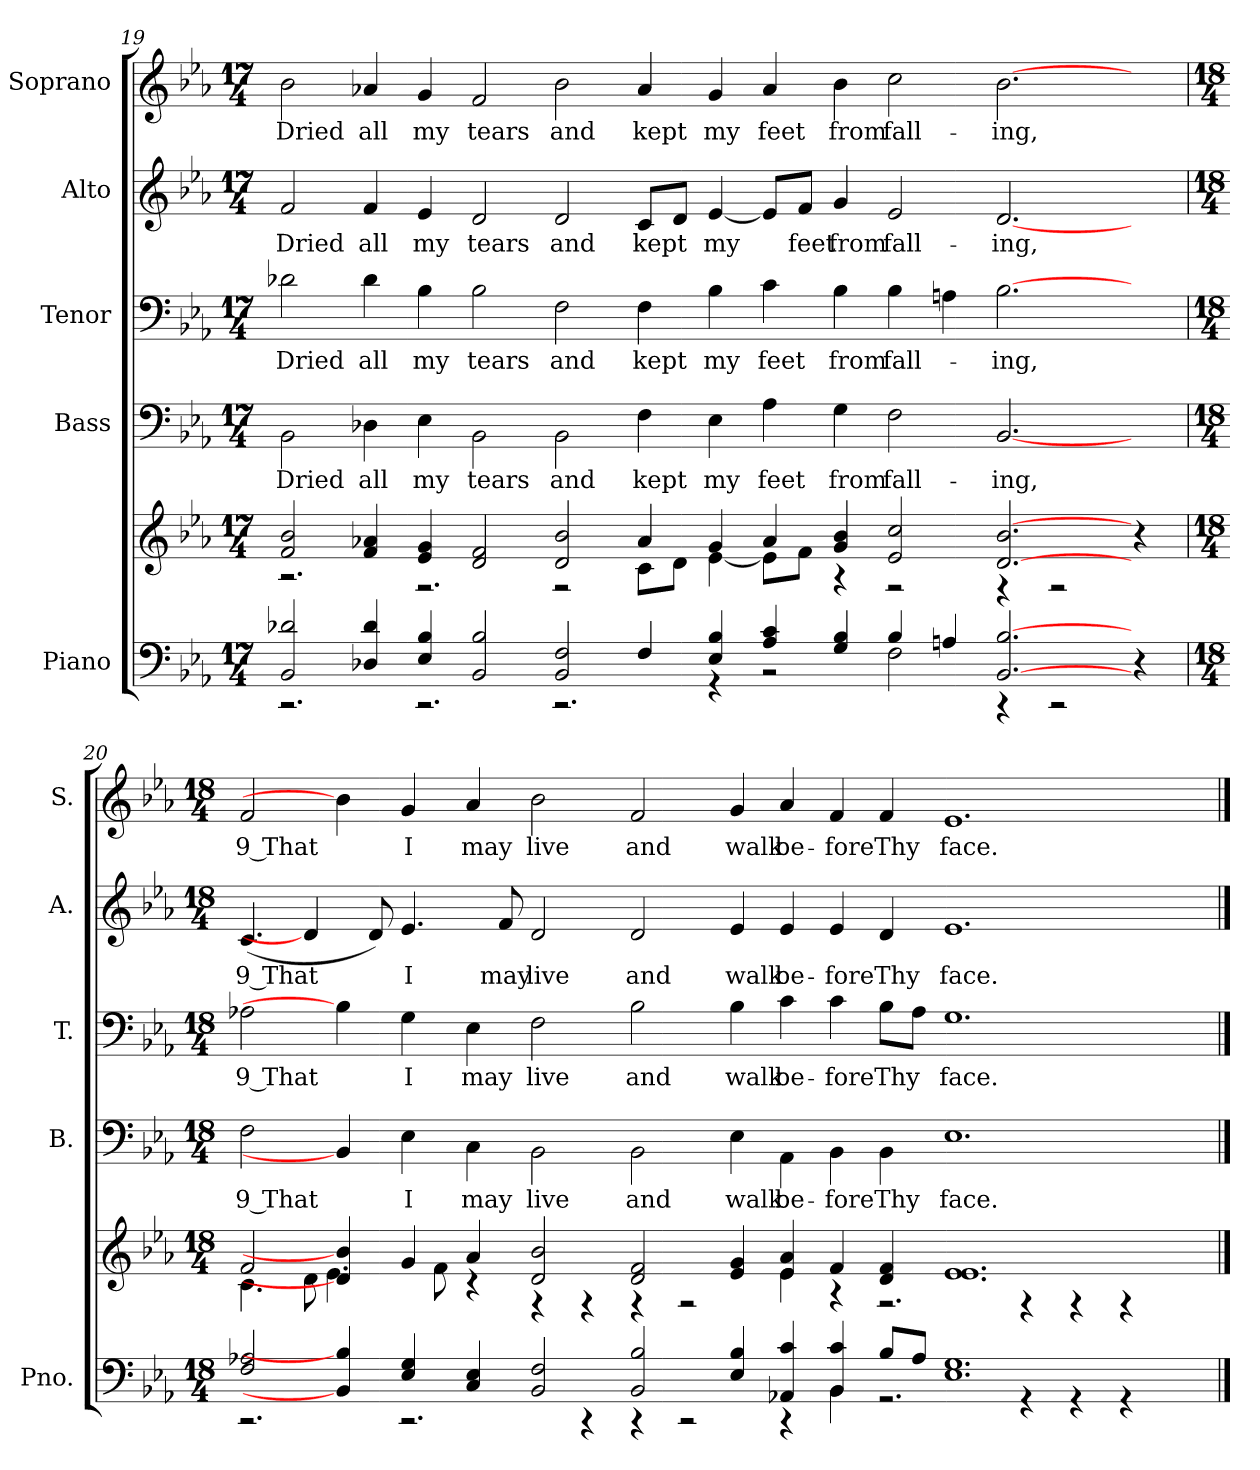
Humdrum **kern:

**kern	**kern	**kern	**text	**kern	**text	**kern	**text	**kern	**text
*part5	*part5	*part4	*part4	*part3	*part3	*part2	*part2	*part1	*part1
*staff6	*staff5	*staff4	*staff4	*staff3	*staff3	*staff2	*staff2	*staff1	*staff1
*I"Piano	*	*I"Bass	*	*I"Tenor	*	*I"Alto	*	*I"Soprano	*
*I'Pno.	*	*I'B.	*	*I'T.	*	*I'A.	*	*I'S.	*
!!LO:PB:g=z
*clefF4	*clefG2	*clefF4	*	*clefF4	*	*clefG2	*	*clefG2	*
*k[b-e-a-]	*k[b-e-a-]	*k[b-e-a-]	*	*k[b-e-a-]	*	*k[b-e-a-]	*	*k[b-e-a-]	*
*E-:	*E-:	*E-:	*	*E-:	*	*E-:	*	*E-:	*
*M17/4	*M17/4	*M17/4	*	*M17/4	*	*M17/4	*	*M17/4	*
=19	=19	=19	=19	=19	=19	=19	=19	=19	=19
*^	*^	*	*	*	*	*	*	*	*
!	!	!	!	!	!LO:LY:b:color=#000000	!	!	!	!	!	!
!	!	!	!	!	!	!	!LO:LY:b:color=#000000	!	!	!	!
!	!	!	!	!	!	!	!	!	!LO:LY:b:color=#000000	!	!
!	!	!	!	!	!	!	!	!	!	!	!LO:LY:b:color=#000000
2BB-i/ 2d-Xi	2.r	2fi/ 2b-i	2.r	2BB-i\	Dried	2d-Xi\	Dried	2fi/	Dried	2b-i\	Dried
!	!	!	!	!	!LO:LY:b:color=#000000	!	!	!	!	!	!
!	!	!	!	!	!	!	!LO:LY:b:color=#000000	!	!	!	!
!	!	!	!	!	!	!	!	!	!LO:LY:b:color=#000000	!	!
!	!	!	!	!	!	!	!	!	!	!	!LO:LY:b:color=#000000
4D-Xi/ 4d-i	.	4fi/ 4a-Xi	.	4D-Xi\	all	4d-i\	all	4fi/	all	4a-Xi/	all
!	!	!	!	!	!LO:LY:b:color=#000000	!	!	!	!	!	!
!	!	!	!	!	!	!	!LO:LY:b:color=#000000	!	!	!	!
!	!	!	!	!	!	!	!	!	!LO:LY:b:color=#000000	!	!
!	!	!	!	!	!	!	!	!	!	!	!LO:LY:b:color=#000000
4E-i/ 4B-i	2.r	4e-i/ 4gi	2.r	4E-i\	my	4B-i\	my	4e-i/	my	4gi/	my
!	!	!	!	!	!LO:LY:b:color=#000000	!	!	!	!	!	!
!	!	!	!	!	!	!	!LO:LY:b:color=#000000	!	!	!	!
!	!	!	!	!	!	!	!	!	!LO:LY:b:color=#000000	!	!
!	!	!	!	!	!	!	!	!	!	!	!LO:LY:b:color=#000000
2BB-i/ 2B-i	.	2di/ 2fi	.	2BB-i\	tears	2B-i\	tears	2di/	tears	2fi/	tears
!	!	!	!	!	!LO:LY:b:color=#000000	!	!	!	!	!	!
!	!	!	!	!	!	!	!LO:LY:b:color=#000000	!	!	!	!
!	!	!	!	!	!	!	!	!	!LO:LY:b:color=#000000	!	!
!	!	!	!	!	!	!	!	!	!	!	!LO:LY:b:color=#000000
2BB-i/ 2Fi	2.r	2di/ 2b-i	2r	2BB-i\	and	2Fi\	and	2di/	and	2b-i\	and
!	!	!	!	!	!LO:LY:b:color=#000000	!	!	!	!	!	!
!	!	!	!	!	!	!	!LO:LY:b:color=#000000	!	!	!	!
!	!	!	!	!	!	!	!	!	!LO:LY:b:color=#000000	!	!
!	!	!	!	!	!	!	!	!	!	!	!LO:LY:b:color=#000000
4Fi/	.	4a-i/	8ci\L	4Fi\	kept	4Fi\	kept	8ci/L	kept	4a-i/	kept
.	.	.	8di\J	.	.	.	.	8di/J	.	.	.
!	!	!	!	!	!LO:LY:b:color=#000000	!	!	!	!	!	!
!	!	!	!	!	!	!	!LO:LY:b:color=#000000	!	!	!	!
!	!	!	!	!	!	!	!	!	!LO:LY:b:color=#000000	!	!
!	!	!	!	!	!	!	!	!	!	!	!LO:LY:b:color=#000000
4E-i/ 4B-i	4r	4gi/	[<4e-i\	4E-i\	my	4B-i\	my	[<4e-i/	my	4gi/	my
!	!	!	!	!	!LO:LY:b:color=#000000	!	!	!	!	!	!
!	!	!	!	!	!	!	!LO:LY:b:color=#000000	!	!	!	!
!	!	!	!	!	!	!	!	!	!	!	!LO:LY:b:color=#000000
4A-i/ 4ci	2r	4a-i/	8e-i\L]	4A-i\	feet	4ci\	feet	8e-i/L]	.	4a-i/	feet
!	!	!	!	!	!	!	!	!	!LO:LY:b:color=#000000	!	!
.	.	.	8fi\J	.	.	.	.	8fi/J	feet	.	.
!	!	!	!	!	!LO:LY:b:color=#000000	!	!	!	!	!	!
!	!	!	!	!	!	!	!LO:LY:b:color=#000000	!	!	!	!
!	!	!	!	!	!	!	!	!	!LO:LY:b:color=#000000	!	!
!	!	!	!	!	!	!	!	!	!	!	!LO:LY:b:color=#000000
4Gi/ 4B-i	.	4gi/ 4b-i	4r	4Gi\	from	4B-i\	from	4gi/	from	4b-i\	from
!	!	!	!	!	!LO:LY:b:color=#000000	!	!	!	!	!	!
!	!	!	!	!	!	!	!LO:LY:b:color=#000000	!	!	!	!
!	!	!	!	!	!	!	!	!	!LO:LY:b:color=#000000	!	!
!	!	!	!	!	!	!	!	!	!	!	!LO:LY:b:color=#000000
4B-i/	2Fi\	2e-i/ 2cci	2r	2Fi\	fall-	4B-i\	fall-	2e-i/	fall-	2cci\	fall-
4Ani/	.	.	.	.	.	4Ani\	.	.	.	.	.
!	!	!	!	!	!LO:LY:b:color=#000000	!	!	!	!	!	!
!	!	!	!	!	!	!	!LO:LY:b:color=#000000	!	!	!	!
!	!	!	!	!	!	!	!	!	!LO:LY:b:color=#000000	!	!
!	!	!	!	!	!	!	!	!	!	!	!LO:LY:b:color=#000000
[2.BB-i [2.B-i	4r	[2.di [2.b-i	4r	[2.BB-i	-ing,	[2.B-i	-ing,	[2.di	-ing,	[2.b-i	-ing,
.	2r	.	2r	.	.	.	.	.	.	.	.
4ryy	4r	4ryy	4r	4ryy	.	4ryy	.	4ryy	.	4ryy	.
!!LO:PB:g=z
=20	=20	=20	=20	=20	=20	=20	=20	=20	=20	=20	=20
*M18/4	*	*M18/4	*	*M18/4	*	*M18/4	*	*M18/4	*	*M18/4	*
!	!	!	!	!	!LO:LY:b:color=#000000	!	!	!	!	!	!
!	!	!	!	!	!	!	!LO:LY:b:color=#000000	!	!	!	!
!	!	!	!	!	!	!	!	!	!LO:LY:b:color=#000000	!	!
!	!	!	!	!	!	!	!	!	!	!	!LO:LY:b:color=#000000
2Fi/ 2A-Xi	2.r	2fi/	4.ci\	2Fi\	9 That	2A-Xi\	9 That	(4.ci/	9 That	2fi/	9 That
.	.	.	8di\	.	.	.	.	4di]	.	.	.
4BB-i] 4B-i]	.	4di] 4b-i]	4.e-i\	4BB-i]	.	4B-i]	.	.	.	4b-i]	.
.	.	.	.	.	.	.	.	8di/)	.	.	.
!	!	!	!	!	!LO:LY:b:color=#000000	!	!	!	!	!	!
!	!	!	!	!	!	!	!LO:LY:b:color=#000000	!	!	!	!
!	!	!	!	!	!	!	!	!	!LO:LY:b:color=#000000	!	!
!	!	!	!	!	!	!	!	!	!	!	!LO:LY:b:color=#000000
4E-i/ 4Gi	2.r	4gi/	.	4E-i\	I	4Gi\	I	4.e-i/	I	4gi/	I
.	.	.	8fi\	.	.	.	.	.	.	.	.
!	!	!	!	!	!LO:LY:b:color=#000000	!	!	!	!	!	!
!	!	!	!	!	!	!	!LO:LY:b:color=#000000	!	!	!	!
!	!	!	!	!	!	!	!	!	!	!	!LO:LY:b:color=#000000
4Ci/ 4E-i	.	4a-i/	4r	4Ci\	may	4E-i\	may	.	.	4a-i/	may
!	!	!	!	!	!	!	!	!	!LO:LY:b:color=#000000	!	!
.	.	.	.	.	.	.	.	8fi/	may	.	.
!	!	!	!	!	!LO:LY:b:color=#000000	!	!	!	!	!	!
!	!	!	!	!	!	!	!LO:LY:b:color=#000000	!	!	!	!
!	!	!	!	!	!	!	!	!	!LO:LY:b:color=#000000	!	!
!	!	!	!	!	!	!	!	!	!	!	!LO:LY:b:color=#000000
2BB-i/ 2Fi	.	2di/ 2b-i	4r	2BB-i\	live	2Fi\	live	2di/	live	2b-i\	live
.	4r	.	4r	.	.	.	.	.	.	.	.
!	!	!	!	!	!LO:LY:b:color=#000000	!	!	!	!	!	!
!	!	!	!	!	!	!	!LO:LY:b:color=#000000	!	!	!	!
!	!	!	!	!	!	!	!	!	!LO:LY:b:color=#000000	!	!
!	!	!	!	!	!	!	!	!	!	!	!LO:LY:b:color=#000000
2BB-i/ 2B-i	4r	2di/ 2fi	4r	2BB-i\	and	2B-i\	and	2di/	and	2fi/	and
.	2r	.	2r	.	.	.	.	.	.	.	.
!	!	!	!	!	!LO:LY:b:color=#000000	!	!	!	!	!	!
!	!	!	!	!	!	!	!LO:LY:b:color=#000000	!	!	!	!
!	!	!	!	!	!	!	!	!	!LO:LY:b:color=#000000	!	!
!	!	!	!	!	!	!	!	!	!	!	!LO:LY:b:color=#000000
4E-i/ 4B-i	.	4e-i/ 4gi	.	4E-i\	walk	4B-i\	walk	4e-i/	walk	4gi/	walk
!	!	!	!	!	!LO:LY:b:color=#000000	!	!	!	!	!	!
!	!	!	!	!	!	!	!LO:LY:b:color=#000000	!	!	!	!
!	!	!	!	!	!	!	!	!	!LO:LY:b:color=#000000	!	!
!	!	!	!	!	!	!	!	!	!	!	!LO:LY:b:color=#000000
4AA-Xi/ 4ci	4r	4e-i/ 4a-i	4e-i\	4AA-i\	be-	4ci\	be-	4e-i/	be-	4a-i/	be-
!	!	!	!	!	!LO:LY:b:color=#000000	!	!	!	!	!	!
!	!	!	!	!	!	!	!LO:LY:b:color=#000000	!	!	!	!
!	!	!	!	!	!	!	!	!	!LO:LY:b:color=#000000	!	!
!	!	!	!	!	!	!	!	!	!	!	!LO:LY:b:color=#000000
4BB-i/ 4ci	4BB-i\	4fi/	4r	4BB-i\	-fore	4ci\	-fore	4e-i/	-fore	4fi/	-fore
!	!	!	!	!	!LO:LY:b:color=#000000	!	!	!	!	!	!
!	!	!	!	!	!	!	!LO:LY:b:color=#000000	!	!	!	!
!	!	!	!	!	!	!	!	!	!LO:LY:b:color=#000000	!	!
!	!	!	!	!	!	!	!	!	!	!	!LO:LY:b:color=#000000
8B-i/L	2.r	4di/ 4fi	2.r	4BB-i\	Thy	8B-i\L	Thy	4di/	Thy	4fi/	Thy
8A-i/J	.	.	.	.	.	8A-i\J	.	.	.	.	.
!	!	!	!	!	!LO:LY:b:color=#000000	!	!	!	!	!	!
!	!	!	!	!	!	!	!LO:LY:b:color=#000000	!	!	!	!
!	!	!	!	!	!	!	!	!	!LO:LY:b:color=#000000	!	!
!	!	!	!	!	!	!	!	!	!	!	!LO:LY:b:color=#000000
1.E-i 1.Gi	.	1.e-i 1.e-i	.	1.E-i	face.	1.Gi	face.	1.e-i	face.	1.e-i	face.
.	4r	.	4r	.	.	.	.	.	.	.	.
.	4r	.	4r	.	.	.	.	.	.	.	.
.	4r	.	4r	.	.	.	.	.	.	.	.
.	4ryy	.	4ryy	.	.	.	.	.	.	.	.
*v	*v	*	*	*	*	*	*	*	*	*	*
*	*v	*v	*	*	*	*	*	*	*	*
==	==	==	==	==	==	==	==	==	==
*-	*-	*-	*-	*-	*-	*-	*-	*-	*-
